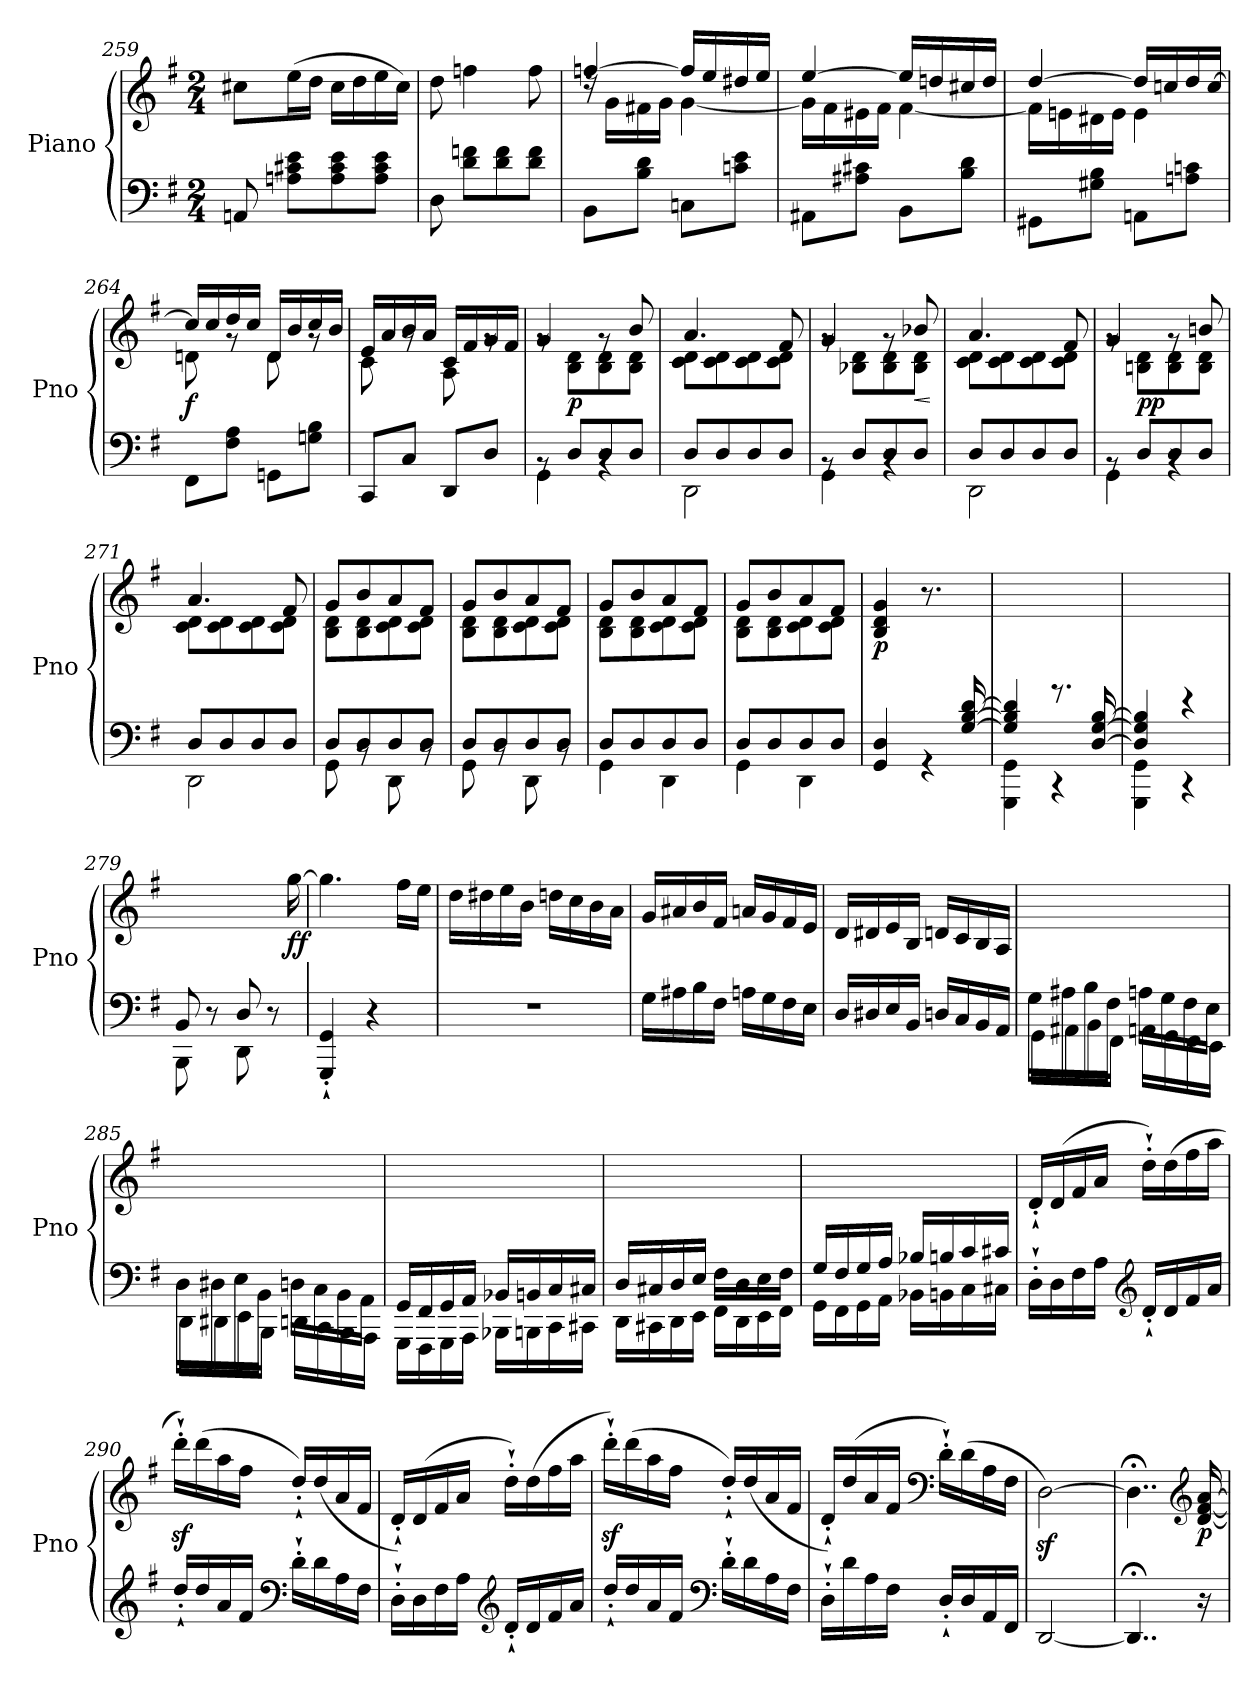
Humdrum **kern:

**kern	**kern	**dynam
*part1	*part1	*part1
*staff2	*staff1	*staff1/2
*I"Piano	*	*
*I'Pno	*	*
!!LO:LB:g=z
*clefF4	*clefG2	*
*k[f#]	*k[f#]	*
*M2/4	*M2/4	*
=259	=259	=259
8AAn/	8cc#X\L	.
8An\ 8c#X\ 8e\L	(16ee\L	.
.	16dd\JJ	.
8A\ 8c#\ 8e\	16cc#\LL	.
.	16dd\	.
8A\ 8c#\ 8e\J	16ee\	.
.	16cc#\JJ)	.
=260	=260	=260
8D\	8dd\	.
8d\ 8fn\L	4ffn\	.
8d\ 8f\	.	.
8d\ 8f\J	8ff\	.
=261	=261	=261
*	*^	*
!	!	!	!LO:DY:b
8BB\L	[4ffn/	16rdd	other-dynamics
.	.	16g\LL	.
8B\ 8d\J	.	16f#X\	.
.	.	16g\JJ	.
8Cn\L	16ff/LL]	[4g\	.
.	16ee/	.	.
8cn\ 8e\J	16dd#X/	.	.
.	16ee/JJ	.	.
=262	=262	=262	=262
8AA#X\L	[4ee/	16g\LL]	.
.	.	16f#\	.
8A#X\ 8c#X\J	.	16e#X\	.
.	.	16f#\JJ	.
8BB\L	16ee/LL]	[4f#\	.
.	16ddn/	.	.
8B\ 8d\J	16cc#X/	.	.
.	16dd/JJ	.	.
=263	=263	=263	=263
8GG#X\L	[4dd/	16f#\LL]	.
.	.	16en\	.
8G#X\ 8B\J	.	16d#X\	.
.	.	16e\JJ	.
8AAn\L	16dd/LL]	4e\	.
.	16ccn/	.	.
8An\ 8cn\J	16dd/	.	.
.	[16cc/JJ	.	.
!!LO:LB:g=z	!!
=264	=264	=264	=264
!	!	!	!LO:DY:b
8FF#\L	16cc/LL]	8dn\	f
.	16cc/	.	.
8F#\ 8A\J	16dd/	8rg	.
.	16cc/JJ	.	.
8GGn\L	16d/LL	8d\	.
.	16b/	.	.
8Gn\ 8B\J	16cc/	8rg	.
.	16b/JJ	.	.
=265	=265	=265	=265
8CC/L	16e/LL	8c\	.
.	16a/	.	.
8C/J	16b/	8rg	.
.	16a/JJ	.	.
8DD/L	16c/LL	8A\	.
.	16f#/	.	.
8D/J	16g/	8rg	.
.	16f#/JJ	.	.
=266	=266	=266	=266
*^	*	*	*
8rBB	4GG\	4g/	8rg	.
!	!	!	!	!LO:DY:b
8D/L	.	.	8B\ 8d\L	p
8D/	4rBB	8rg	8B\ 8d\	.
8D/J	.	8b/	8B\ 8d\J	.
=267	=267	=267	=267	=267
8D/L	2DD\	4.a/	8c\ 8d\L	.
8D/	.	.	8c\ 8d\	.
8D/	.	.	8c\ 8d\	.
8D/J	.	8f#/	8c\ 8d\J	.
=268	=268	=268	=268	=268
8rBB	4GG\	4g/	8rg	.
8D/L	.	.	8B-X\ 8d\L	.
8D/	4rBB	8rg	8B-\ 8d\	.
!	!	!	!	!LO:HP:b
8D/J	.	8b-X/	8B-\ 8d\J	<
*v	*v	*	*	*
*	*v	*v	*
.	.	[
=269	=269	=269
*^	*^	*
8D/L	2DD\	4.a/	8c\ 8d\L	.
8D/	.	.	8c\ 8d\	.
8D/	.	.	8c\ 8d\	.
8D/J	.	8f#/	8c\ 8d\J	.
!!LO:PB:g=z	!!
=270	=270	=270	=270	=270
8rBB	4GG\	4g/	8rg	.
!	!	!	!	!LO:DY:a=2
8D/L	.	.	8Bn\ 8d\L	pp
8D/	4rBB	8rg	8B\ 8d\	.
8D/J	.	8bn/	8B\ 8d\J	.
=271	=271	=271	=271	=271
8D/L	2DD\	4.a/	8c\ 8d\L	.
8D/	.	.	8c\ 8d\	.
8D/	.	.	8c\ 8d\	.
8D/J	.	8f#/	8c\ 8d\J	.
=272	=272	=272	=272	=272
!	!	!	!	!LO:DY:b
8D/L	8GG\	8g/L	8B\ 8d\L	other-dynamics
8D/	8rBB	8b/	8B\ 8d\	.
8D/	8DD\	8a/	8c\ 8d\	.
8D/J	8rBB	8f#/J	8c\ 8d\J	.
=273	=273	=273	=273	=273
8D/L	8GG\	8g/L	8B\ 8d\L	.
8D/	8rBB	8b/	8B\ 8d\	.
8D/	8DD\	8a/	8c\ 8d\	.
8D/J	8rBB	8f#/J	8c\ 8d\J	.
=274	=274	=274	=274	=274
8D/L	4GG\	8g/L	8B\ 8d\L	.
8D/	.	8b/	8B\ 8d\	.
8D/	4DD\	8a/	8c\ 8d\	.
8D/J	.	8f#/J	8c\ 8d\J	.
=275	=275	=275	=275	=275
8D/L	4GG\	8g/L	8B\ 8d\L	.
8D/	.	8b/	8B\ 8d\	.
8D/	4DD\	8a/	8c\ 8d\	.
8D/J	.	8f#/J	8c\ 8d\J	.
=276	=276	=276	=276	=276
!	!	!	!	!LO:DY:b
*	*	*v	*v	*
4..ryy	4GG/ 4D/	4B/ 4d/ 4g/	p
.	4r	8.r	.
[16G/ [16B/ [16d/	.	16ryy	.
!!LO:LB:g=z
=277	=277	=277	=277
!	!	!	!LO:DY:b
4G/] 4B/] 4d/]	4GGG\ 4GG\	4ryy	other-dynamics
8.ryy	4rCC	8.rEE	.
[16D/ [16G/ [16B/	.	16ryy	.
=278	=278	=278	=278
4D/] 4G/] 4B/]	4GGG\ 4GG\	4ryy	.
4ryy	4rCC	4rCC	.
=279	=279	=279	=279
8BB/	8BBB\	8ryy	.
8ryy	8r	8ryy	.
8D/	8DD\	8ryy	.
8ryy	8r	16ryy	.
!	!	!	!LO:DY:b
.	.	[16gg\	ff
*v	*v	*	*
=280	=280	=280
4GGG/`' 4GG/`'	4.gg\]	.
4r	.	.
.	16ff#\LL	.
.	16ee\JJ	.
=281	=281	=281
2r	16dd\LL	.
.	16dd#X\	.
.	16ee\	.
.	16b\JJ	.
.	16ddn\LL	.
.	16cc\	.
.	16b\	.
.	16a\JJ	.
=282	=282	=282
16G\LL	16g/LL	.
16A#X\	16a#X/	.
16B\	16b/	.
16F#\JJ	16f#/JJ	.
16An\LL	16an/LL	.
16G\	16g/	.
16F#\	16f#/	.
16E\JJ	16e/JJ	.
=283	=283	=283
16D/LL	16d/LL	.
16D#X/	16d#X/	.
16E/	16e/	.
16BB/JJ	16B/JJ	.
16Dn/LL	16dn/LL	.
16C/	16c/	.
16BB/	16B/	.
16AA/JJ	16A/JJ	.
!!LO:LB:g=z
=284	=284	=284
*^	*	*
16G\LL	16GG\LL	2ryy	.
16A#X\	16AA#X\	.	.
16B\	16BB\	.	.
16F#\JJ	16FF#\JJ	.	.
16An\LL	16AAn\LL	.	.
16G\	16GG\	.	.
16F#\	16FF#\	.	.
16E\JJ	16EE\JJ	.	.
=285	=285	=285	=285
16D\LL	16DD\LL	2ryy	.
16D#X\	16DD#X\	.	.
16E\	16EE\	.	.
16BB\JJ	16BBB\JJ	.	.
16Dn\LL	16DDn\LL	.	.
16C\	16CC\	.	.
16BB\	16BBB\	.	.
16AA\JJ	16AAA\JJ	.	.
=286	=286	=286	=286
16GG/LL	16GGG\LL	2ryy	.
16FF#/	16FFF#\	.	.
16GG/	16GGG\	.	.
16AA/JJ	16AAA\JJ	.	.
16BB-X/LL	16BBB-X\LL	.	.
16BBn/	16BBBn\	.	.
16C/	16CC\	.	.
16C#X/JJ	16CC#X\JJ	.	.
=287	=287	=287	=287
16D/LL	16DD\LL	2ryy	.
16C#X/	16CC#X\	.	.
16D/	16DD\	.	.
16E/JJ	16EE\JJ	.	.
16F#\LL	16FF#\LL	.	.
16D\	16DD\	.	.
16E\	16EE\	.	.
16F#\JJ	16FF#\JJ	.	.
!!LO:LB:g=z
=288	=288	=288	=288
16G/LL	16GG\LL	2ryy	.
16F#/	16FF#\	.	.
16G/	16GG\	.	.
16A/JJ	16AA\JJ	.	.
16B-X/LL	16BB-X\LL	.	.
16Bn/	16BBn\	.	.
16c/	16C\	.	.
16c#X/JJ	16C#X\JJ	.	.
*v	*v	*	*
=289	=289	=289
16D`'\LL	16d`'/LL	.
16D\	(16d/	.
16F#\	16f#/	.
16A\JJ	16a/JJ	.
*clefG2	*	*
16d`'/LL	16dd`'\LL)	.
16d/	(16dd\	.
16f#/	16ff#\	.
16a/JJ	16aa\JJ	.
=290	=290	=290
16dd`'/LL	16dddz<`'\LL)	.
16dd/	(16ddd\	.
16a/	16aa\	.
16f#/JJ	16ff#\JJ	.
*clefF4	*	*
16d`'\LL	16dd`'/LL)	.
16d\	(16dd/	.
16A\	16a/	.
16F#\JJ	16f#/JJ	.
=291	=291	=291
16D`'\LL	16d`'/LL)	.
16D\	(16d/	.
16F#\	16f#/	.
16A\JJ	16a/JJ	.
*clefG2	*	*
16d`'/LL	16dd`'\LL)	.
16d/	(16dd\	.
16f#/	16ff#\	.
16a/JJ	16aa\JJ	.
!!LO:LB:g=z
=292	=292	=292
16dd`'/LL	16dddz<`'\LL)	.
16dd/	(16ddd\	.
16a/	16aa\	.
16f#/JJ	16ff#\JJ	.
*clefF4	*	*
16d`'\LL	16dd`'/LL)	.
16d\	(16dd/	.
16A\	16a/	.
16F#\JJ	16f#/JJ	.
=293	=293	=293
16D`'\LL	16d`'/LL)	.
16d\	(16dd/	.
16A\	16a/	.
16F#\JJ	16f#/JJ	.
*	*clefF4	*
16D`'/LL	16d`'\LL)	.
16D/	(16d\	.
16AA/	16A\	.
16FF#/JJ	16F#\JJ	.
=294	=294	=294
[2DD/	[2Dz<\)	.
=295	=295	=295
4..DD;</]	4..D;<\]	.
*	*clefG2	*
!	!	!LO:DY:b
16r	[16d/ [16f#/ [16a/	p
=	=	=
*-	*-	*-
